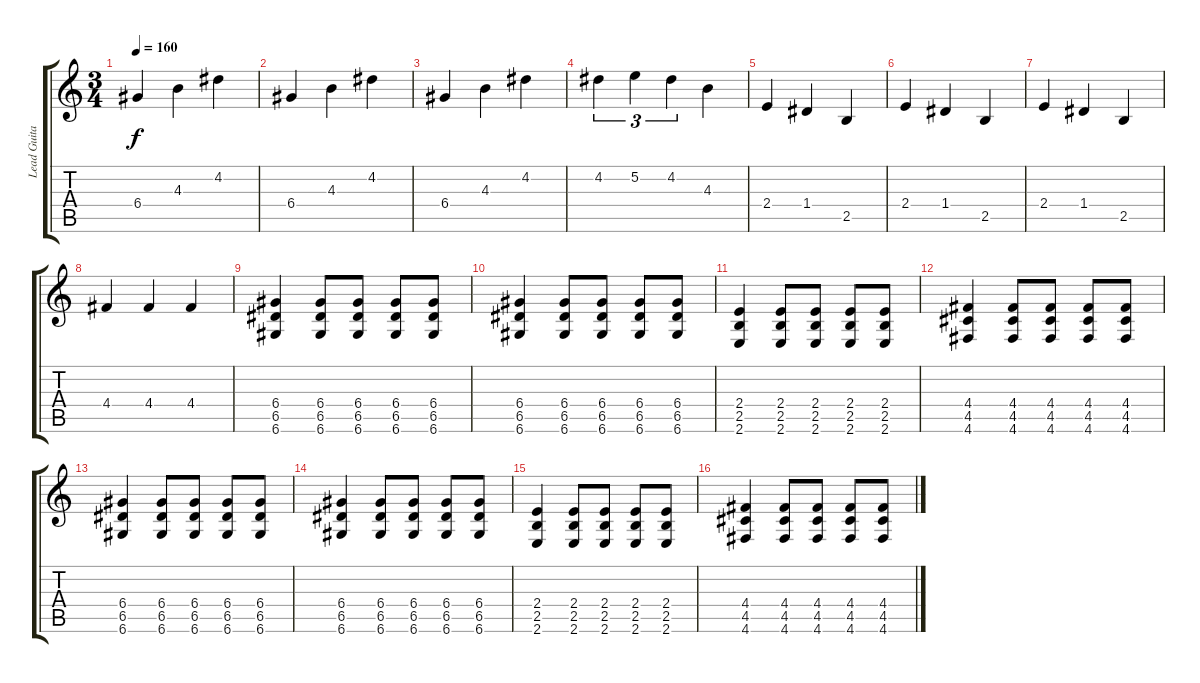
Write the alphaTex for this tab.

\track ("Lead Guitar" "Lead Guita") {instrument distortionguitar}
\staff {score tabs}
\tuning (E4 B3 G3 D3 A2 D2) {hide}
\ts (3 4)
\tempo 160
\clef g2
\ks c
6.4.4{dy f instrument electricguitarjazz} 4.3.4 4.2.4 |
6.4.4 4.3.4 4.2.4 |
6.4.4 4.3.4 4.2.4 |
4.2.4{tu (3 2)} 5.2.4{tu (3 2)} 4.2.4{tu (3 2)} 4.3.4 |
2.4.4 1.4.4 2.5.4 |
2.4.4 1.4.4 2.5.4 |
2.4.4 1.4.4 2.5.4 |
4.4.4 4.4.4 4.4.4 |
(6.4 6.5 6.6).4{instrument distortionguitar} (6.4 6.5 6.6).8 (6.4 6.5 6.6).8 (6.4 6.5 6.6).8 (6.4 6.5 6.6).8 |
(6.4 6.5 6.6).4 (6.4 6.5 6.6).8 (6.4 6.5 6.6).8 (6.4 6.5 6.6).8 (6.4 6.5 6.6).8 |
(2.4 2.5 2.6).4 (2.4 2.5 2.6).8 (2.4 2.5 2.6).8 (2.4 2.5 2.6).8 (2.4 2.5 2.6).8 |
(4.4 4.5 4.6).4 (4.4 4.5 4.6).8 (4.4 4.5 4.6).8 (4.4 4.5 4.6).8 (4.4 4.5 4.6).8 |
(6.4 6.5 6.6).4{instrument distortionguitar} (6.4 6.5 6.6).8 (6.4 6.5 6.6).8 (6.4 6.5 6.6).8 (6.4 6.5 6.6).8 |
(6.4 6.5 6.6).4 (6.4 6.5 6.6).8 (6.4 6.5 6.6).8 (6.4 6.5 6.6).8 (6.4 6.5 6.6).8 |
(2.4 2.5 2.6).4 (2.4 2.5 2.6).8 (2.4 2.5 2.6).8 (2.4 2.5 2.6).8 (2.4 2.5 2.6).8 |
(4.4 4.5 4.6).4 (4.4 4.5 4.6).8 (4.4 4.5 4.6).8 (4.4 4.5 4.6).8 (4.4 4.5 4.6).8
